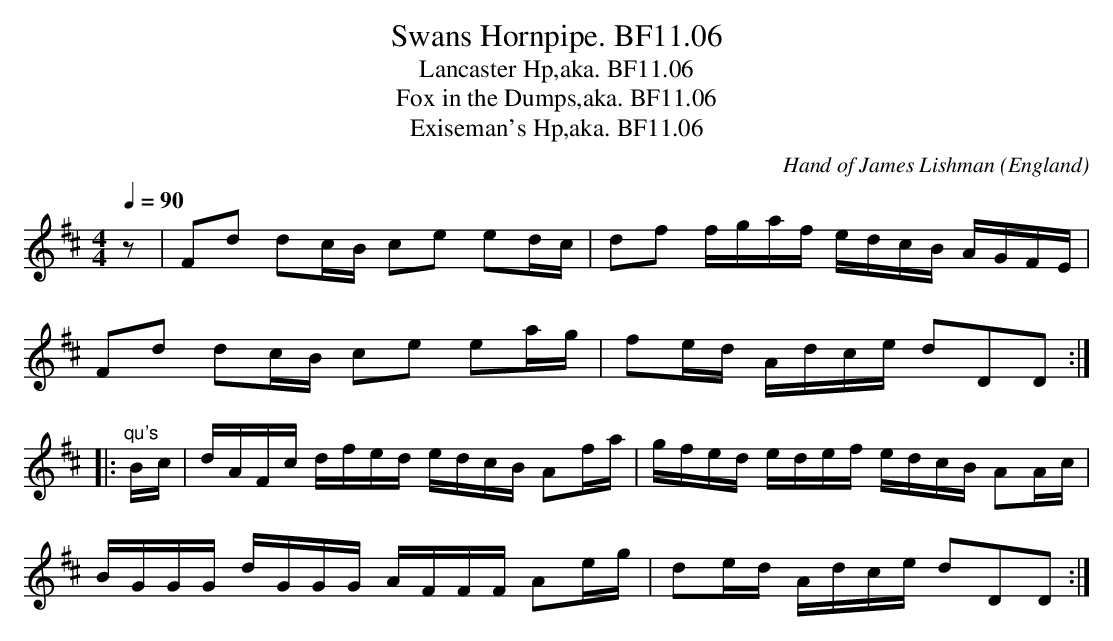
X:1
T:Swans Hornpipe. BF11.06
T:Lancaster Hp,aka. BF11.06
T:Fox in the Dumps,aka. BF11.06
T:Exiseman's Hp,aka. BF11.06
C:Hand of James Lishman
L:1/8
M:4/4
O:England
Q:1/4=90
K:D
z|Fd dc/B/ ce ed/c/|df f/g/a/f/ e/d/c/B/ A/G/F/E/|!
Fd dc/B/ ce ea/g/|fe/d/ A/d/c/e/ dDD:|!
|:"^qu's"B/c/|d/A/F/c/ d/f/e/d/ e/d/c/B/ Af/a/|\
g/f/e/d/ e/d/e/f/ e/d/c/B/ AA/c/|!
B/G/G/G/ d/G/G/G/ A/F/F/F/ Ae/g/|de/d/ A/d/c/e/ dDD:|
